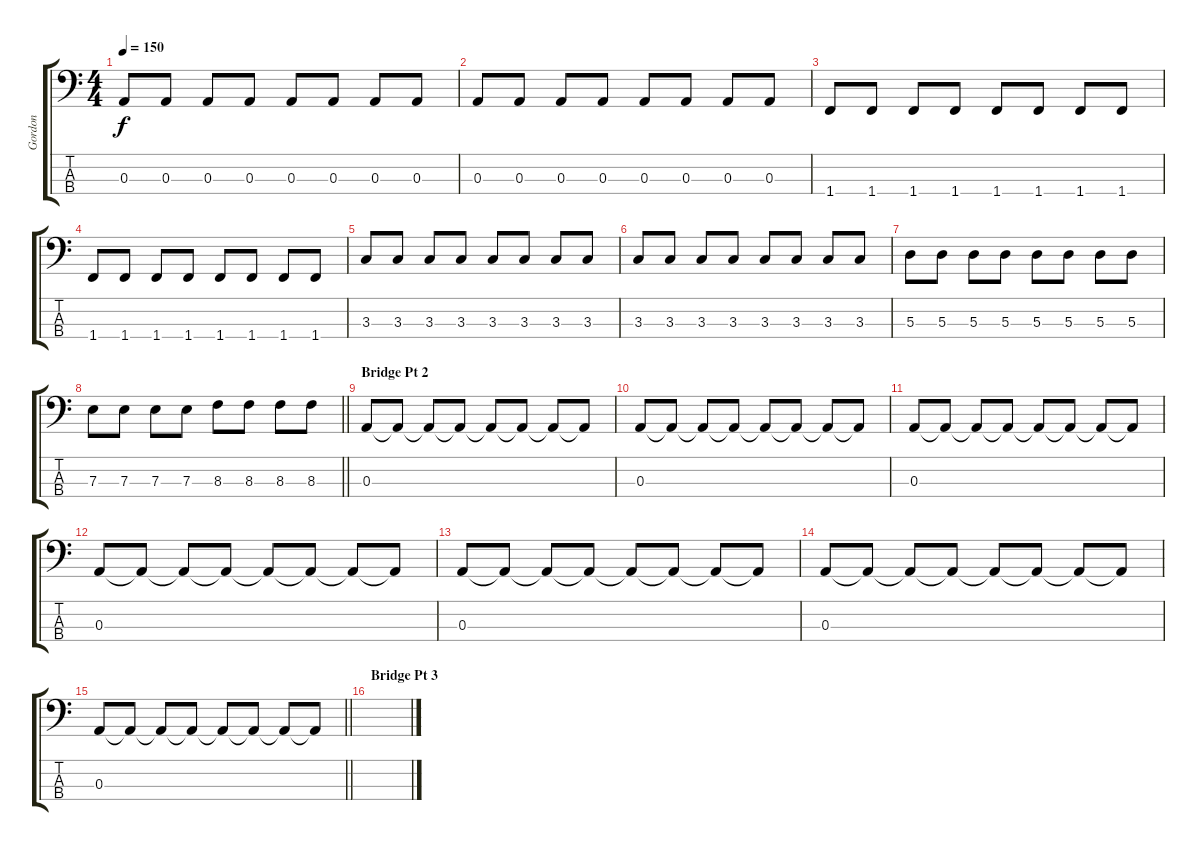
\track ("Gordon" "Gordon") {instrument electricbassfinger}
\staff {score tabs}
\tuning (G2 D2 A1 E1) {hide}
\ts (4 4)
\tempo 150
\clef f4
\ks c
0.3.8{dy f} 0.3.8 0.3.8 0.3.8 0.3.8 0.3.8 0.3.8 0.3.8 |
0.3.8 0.3.8 0.3.8 0.3.8 0.3.8 0.3.8 0.3.8 0.3.8 |
1.4.8 1.4.8 1.4.8 1.4.8 1.4.8 1.4.8 1.4.8 1.4.8 |
1.4.8 1.4.8 1.4.8 1.4.8 1.4.8 1.4.8 1.4.8 1.4.8 |
3.3.8 3.3.8 3.3.8 3.3.8 3.3.8 3.3.8 3.3.8 3.3.8 |
3.3.8 3.3.8 3.3.8 3.3.8 3.3.8 3.3.8 3.3.8 3.3.8 |
5.3.8 5.3.8 5.3.8 5.3.8 5.3.8 5.3.8 5.3.8 5.3.8 |
\barLineRight lightlight
7.3.8 7.3.8 7.3.8 7.3.8 8.3.8 8.3.8 8.3.8 8.3.8 |
\section ("" "Bridge Pt 2")
0.3.8 0.3{t}.8 0.3{t}.8 0.3{t}.8 0.3{t}.8 0.3{t}.8 0.3{t}.8 0.3{t}.8 |
0.3.8 0.3{t}.8 0.3{t}.8 0.3{t}.8 0.3{t}.8 0.3{t}.8 0.3{t}.8 0.3{t}.8 |
0.3.8 0.3{t}.8 0.3{t}.8 0.3{t}.8 0.3{t}.8 0.3{t}.8 0.3{t}.8 0.3{t}.8 |
0.3.8 0.3{t}.8 0.3{t}.8 0.3{t}.8 0.3{t}.8 0.3{t}.8 0.3{t}.8 0.3{t}.8 |
0.3.8 0.3{t}.8 0.3{t}.8 0.3{t}.8 0.3{t}.8 0.3{t}.8 0.3{t}.8 0.3{t}.8 |
0.3.8 0.3{t}.8 0.3{t}.8 0.3{t}.8 0.3{t}.8 0.3{t}.8 0.3{t}.8 0.3{t}.8 |
\barLineRight lightlight
0.3.8 0.3{t}.8 0.3{t}.8 0.3{t}.8 0.3{t}.8 0.3{t}.8 0.3{t}.8 0.3{t}.8 |
\section ("" "Bridge Pt 3")
